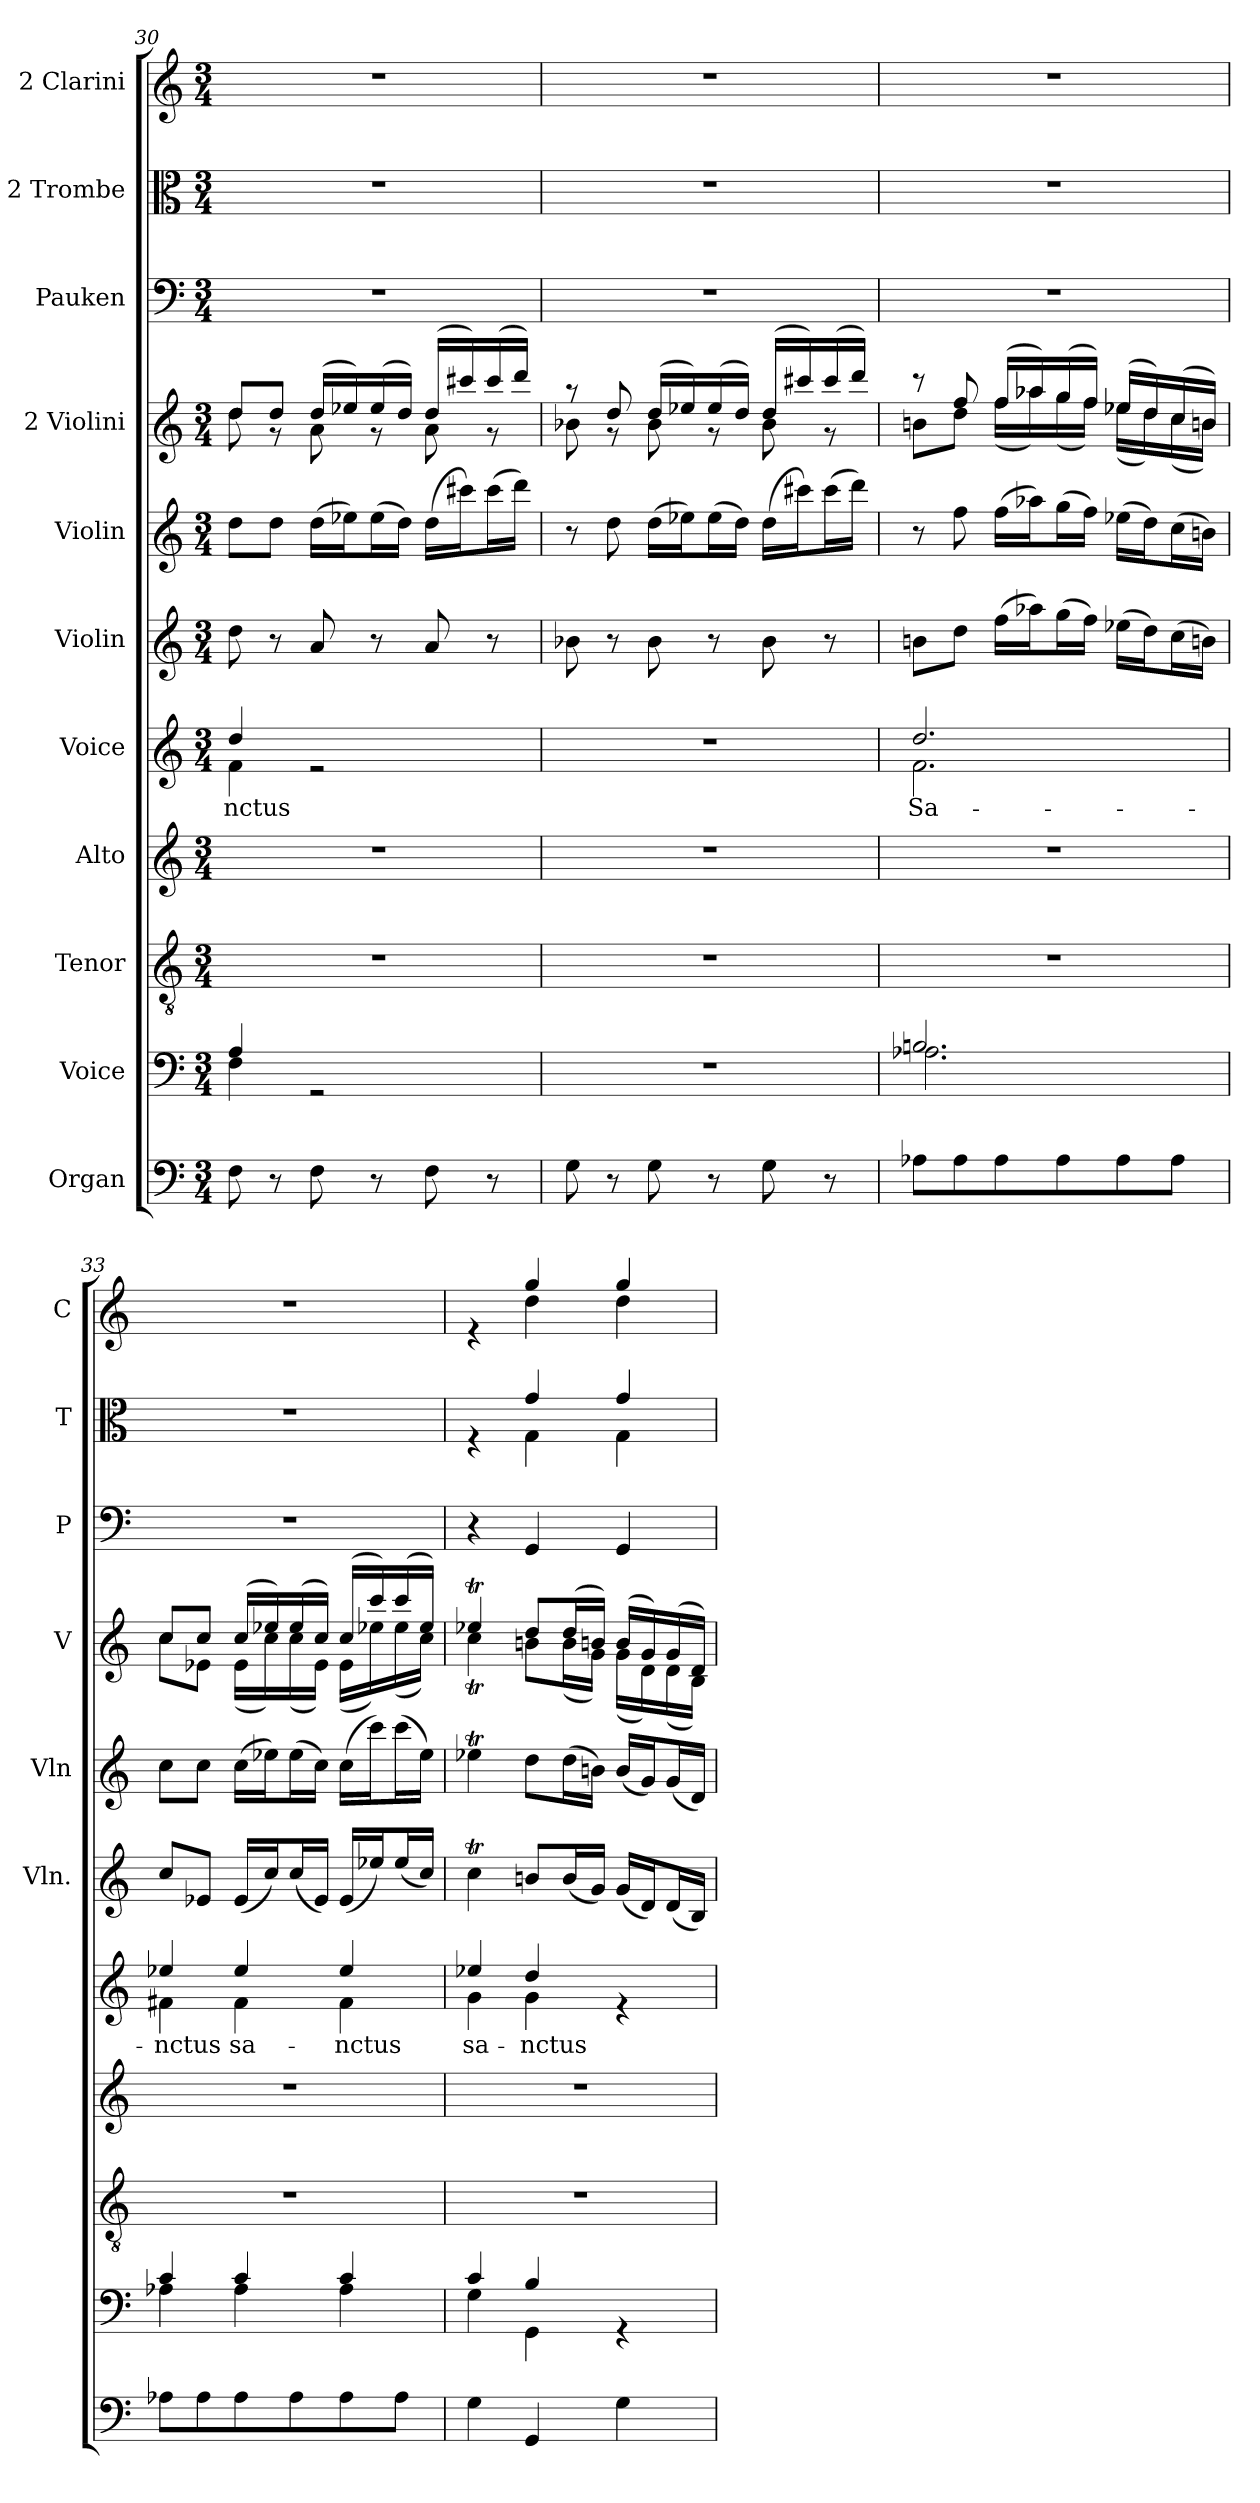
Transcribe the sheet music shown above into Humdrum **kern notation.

**kern	**kern	**kern	**kern	**kern	**text	**kern	**kern	**kern	**kern	**kern	**kern
*part11	*part10	*part9	*part8	*part7	*part7	*part6	*part5	*part4	*part3	*part2	*part1
*staff11	*staff10	*staff9	*staff8	*staff7	*staff7	*staff6	*staff5	*staff4	*staff3	*staff2	*staff1
*I"Organ	*I"Voice	*I"Tenor	*I"Alto	*I"Voice	*	*I"Violin	*I"Violin	*I"2 Violini	*I"Pauken	*I"2 Trombe	*I"2 Clarini
*	*	*	*	*	*	*I'Vln.	*I'Vln	*I'V	*I'P	*I'T	*I'C
*clefF4	*clefF4	*clefGv2	*clefG2	*clefG2	*	*clefG2	*clefG2	*clefG2	*clefF4	*clefC3	*clefG2
*k[]	*k[]	*k[]	*k[]	*k[]	*	*k[]	*k[]	*k[]	*k[]	*k[]	*k[]
*M3/4	*M3/4	*M3/4	*M3/4	*M3/4	*	*M3/4	*M3/4	*M3/4	*M3/4	*M3/4	*M3/4
=30	=30	=30	=30	=30	=30	=30	=30	=30	=30	=30	=30
*	*^	*	*	*	*	*	*	*	*	*	*
!	!	!	!	!	!	!LO:LY:b	!	!	!	!	!	!
*	*	*	*	*	*^	*	*	*	*^	*	*	*
8F\	4A/	4F\	2.r	2.r	4dd/	4f\	-nctus	8dd\	8dd\L	8dd/L	8dd\	2.r	2.r	2.r
8r	.	.	.	.	.	.	.	8r	8dd\J	8dd/J	8r	.	.	.
8F\	2rGG	2ryy	.	.	2re	2ryy	.	8a/	(16dd\LL	(16dd/LL	8a\	.	.	.
.	.	.	.	.	.	.	.	.	16ee-X\J)	16ee-X/)	.	.	.	.
8r	.	.	.	.	.	.	.	8r	(16ee-\L	(16ee-/	8r	.	.	.
.	.	.	.	.	.	.	.	.	16dd\JJ)	16dd/JJ)	.	.	.	.
8F\	.	.	.	.	.	.	.	8a/	(16dd\LL	(16dd/LL	8a\	.	.	.
.	.	.	.	.	.	.	.	.	16ccc#X\J)	16ccc#X/)	.	.	.	.
8r	.	.	.	.	.	.	.	8r	(16ccc#\L	(16ccc#/	8r	.	.	.
.	.	.	.	.	.	.	.	.	16ddd\JJ)	16ddd/JJ)	.	.	.	.
*	*v	*v	*	*	*v	*v	*	*	*	*	*	*	*	*
=31	=31	=31	=31	=31	=31	=31	=31	=31	=31	=31	=31	=31
8G\	2.r	2.r	2.r	2.r	.	8b-X\	8r	8r	8b-X\	2.r	2.r	2.r
8r	.	.	.	.	.	8r	8dd\	8dd/	8r	.	.	.
8G\	.	.	.	.	.	8b-\	(16dd\LL	(16dd/LL	8b-\	.	.	.
.	.	.	.	.	.	.	16ee-X\J)	16ee-X/)	.	.	.	.
8r	.	.	.	.	.	8r	(16ee-\L	(16ee-/	8r	.	.	.
.	.	.	.	.	.	.	16dd\JJ)	16dd/JJ)	.	.	.	.
8G\	.	.	.	.	.	8b-\	(16dd\LL	(16dd/LL	8b-\	.	.	.
.	.	.	.	.	.	.	16ccc#X\J)	16ccc#X/)	.	.	.	.
8r	.	.	.	.	.	8r	(16ccc#\L	(16ccc#/	8r	.	.	.
.	.	.	.	.	.	.	16ddd\JJ)	16ddd/JJ)	.	.	.	.
=32	=32	=32	=32	=32	=32	=32	=32	=32	=32	=32	=32	=32
*	*^	*	*	*	*	*	*	*	*	*	*	*
!	!	!	!	!	!	!LO:LY:b	!	!	!	!	!	!	!
*	*	*	*	*	*^	*	*	*	*	*	*	*	*
8A-X\L	2.Bn/	2.A-X\	2.r	2.r	2.dd/	2.f\	Sa-	8bn\L	8r	8r	8bn\L	2.r	2.r	2.r
8A-\	.	.	.	.	.	.	.	8dd\J	8ff\	8ff/	8dd\J	.	.	.
8A-\	.	.	.	.	.	.	.	(16ff\LL	(16ff\LL	(16ff/LL	(16ff\LL	.	.	.
.	.	.	.	.	.	.	.	16aa-X\J)	16aa-X\J)	16aa-X/)	16aa-\)	.	.	.
8A-\	.	.	.	.	.	.	.	(16gg\L	(16gg\L	(16gg/	(16gg\	.	.	.
.	.	.	.	.	.	.	.	16ff\JJ)	16ff\JJ)	16ff/JJ)	16ff\JJ)	.	.	.
8A-\	.	.	.	.	.	.	.	(16ee-X\LL	(16ee-X\LL	(16ee-X/LL	(16ee-\LL	.	.	.
.	.	.	.	.	.	.	.	16dd\J)	16dd\J)	16dd/)	16dd\)	.	.	.
8A-\J	.	.	.	.	.	.	.	(16cc\L	(16cc\L	(16cc/	(16cc\	.	.	.
.	.	.	.	.	.	.	.	16bn\JJ)	16bn\JJ)	16bn/JJ)	16b\JJ)	.	.	.
!!LO:PB:g=z
=33	=33	=33	=33	=33	=33	=33	=33	=33	=33	=33	=33	=33	=33	=33
!	!	!	!	!	!	!	!LO:LY:b	!	!	!	!	!	!	!
8A-X\L	4c/	4A-X\	2.r	2.r	4ee-X/	4f#X\	-nctus	8cc/L	8cc\L	8cc/L	8cc\L	2.r	2.r	2.r
8A-\	.	.	.	.	.	.	.	8e-X/J	8cc\J	8cc/J	8e-X\J	.	.	.
!	!	!	!	!	!	!	!LO:LY:b	!	!	!	!	!	!	!
8A-\	4c/	4A-\	.	.	4ee-/	4f#\	sa-	(16e-/LL	(16cc\LL	(16cc/LL	(16e-\LL	.	.	.
.	.	.	.	.	.	.	.	16cc/J)	16ee-X\J)	16ee-X/)	16cc\)	.	.	.
8A-\	.	.	.	.	.	.	.	(16cc/L	(16ee-\L	(16ee-/	(16cc\	.	.	.
.	.	.	.	.	.	.	.	16e-/JJ)	16cc\JJ)	16cc/JJ)	16e-\JJ)	.	.	.
!	!	!	!	!	!	!	!LO:LY:b	!	!	!	!	!	!	!
8A-\	4c/	4A-\	.	.	4ee-/	4f#\	-nctus	(16e-/LL	(16cc\LL	(16cc/LL	(16e-\LL	.	.	.
.	.	.	.	.	.	.	.	16ee-X/J)	16ccc\J)	16ccc/)	16ee-X\)	.	.	.
8A-\J	.	.	.	.	.	.	.	(16ee-/L	(16ccc\L	(16ccc/	(16ee-\	.	.	.
.	.	.	.	.	.	.	.	16cc/JJ)	16ee-\JJ)	16ee-/JJ)	16cc\JJ)	.	.	.
=34	=34	=34	=34	=34	=34	=34	=34	=34	=34	=34	=34	=34	=34	=34
!	!	!	!	!	!	!	!LO:LY:b	!	!	!	!	!	!	!
*	*	*	*	*	*	*	*	*	*	*	*	*	*^	*^
4G\	4c/	4G\	2.r	2.r	4ee-X/	4g\	sa-	4ccT\	4ee-XT\	4ee-XT/	4ccT\	4r	4rF	4ryy	4re	4ryy
!	!	!	!	!	!	!	!LO:LY:b	!	!	!	!	!	!	!	!	!
4GG/	4B/	4GG\	.	.	4dd/	4g\	-nctus	8bn/L	8dd\L	8dd/L	8bn\L	4GG/	4g/	4G\	4gg/	4dd\
.	.	.	.	.	.	.	.	(16b/L	(16dd\L	(16dd/L	(16b\L	.	.	.	.	.
.	.	.	.	.	.	.	.	16g/JJ)	16bn\JJ)	16bn/JJ)	16g\JJ)	.	.	.	.	.
4G\	4rGG	4ryy	.	.	4re	4ryy	.	(16g/LL	(16b/LL	(16b/LL	(16g\LL	4GG/	4g/	4G\	4gg/	4dd\
.	.	.	.	.	.	.	.	16d/J)	16g/J)	16g/)	16d\)	.	.	.	.	.
.	.	.	.	.	.	.	.	(16d/L	(16g/L	(16g/	(16d\	.	.	.	.	.
.	.	.	.	.	.	.	.	16B/JJ)	16d/JJ)	16d/JJ)	16B\JJ)	.	.	.	.	.
*	*	*	*	*	*	*	*	*	*	*	*	*	*v	*v	*	*
*	*v	*v	*	*	*v	*v	*	*	*	*v	*v	*	*	*v	*v
=	=	=	=	=	=	=	=	=	=	=	=
*-	*-	*-	*-	*-	*-	*-	*-	*-	*-	*-	*-
